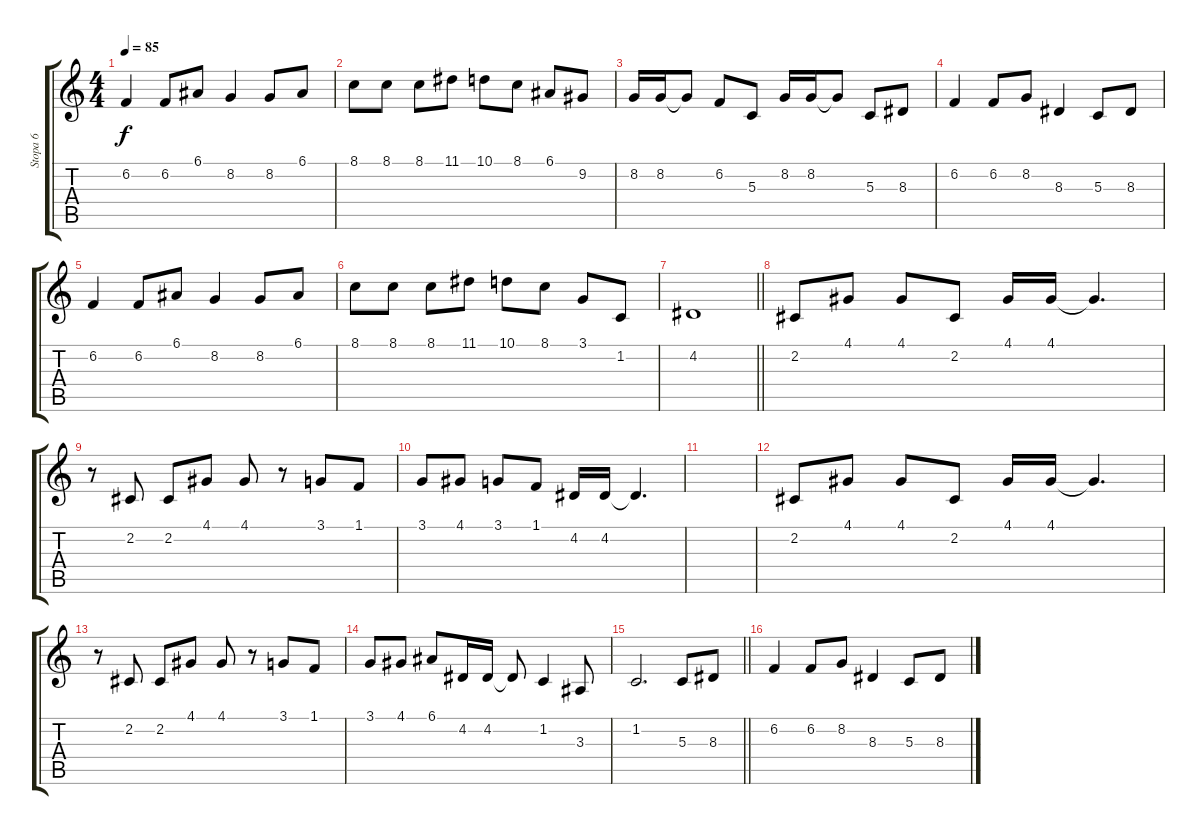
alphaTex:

\track ("Stopa 6" "Stopa 6") {instrument musicbox}
\staff {score tabs}
\tuning (E4 B3 G3 D3 A2 E2) {hide}
\ts (4 4)
\tempo 85
\clef g2
\ks c
6.2.4{dy f} 6.2.8 6.1.8 8.2.4 8.2.8 6.1.8 |
8.1.8 8.1.8 8.1.8 11.1.8 10.1.8 8.1.8 6.1.8 9.2.8 |
8.2.16 8.2.16 8.2{t}.8 6.2.8 5.3.8 8.2.16 8.2.16 8.2{t}.8 5.3.8 8.3.8 |
6.2.4 6.2.8 8.2.8 8.3.4 5.3.8 8.3.8 |
6.2.4 6.2.8 6.1.8 8.2.4 8.2.8 6.1.8 |
8.1.8 8.1.8 8.1.8 11.1.8 10.1.8 8.1.8 3.1.8 1.2.8 |
\barLineRight lightlight
4.2.1 |
2.2.8 4.1.8 4.1.8 2.2.8 4.1.16 4.1.16 4.1{t}.4{d} |
r.8 2.2.8 2.2.8 4.1.8 4.1.8 r.8 3.1.8 1.1.8 |
3.1.8 4.1.8 3.1.8 1.1.8 4.2.16 4.2.16 4.2{t}.4{d} |
|
2.2.8 4.1.8 4.1.8 2.2.8 4.1.16 4.1.16 4.1{t}.4{d} |
r.8 2.2.8 2.2.8 4.1.8 4.1.8 r.8 3.1.8 1.1.8 |
3.1.8 4.1.8 6.1.8 4.2.16 4.2.16 4.2{t}.8 1.2.4 3.3.8 |
\barLineRight lightlight
1.2.2{d} 5.3.8 8.3.8 |
6.2.4 6.2.8 8.2.8 8.3.4 5.3.8 8.3.8
